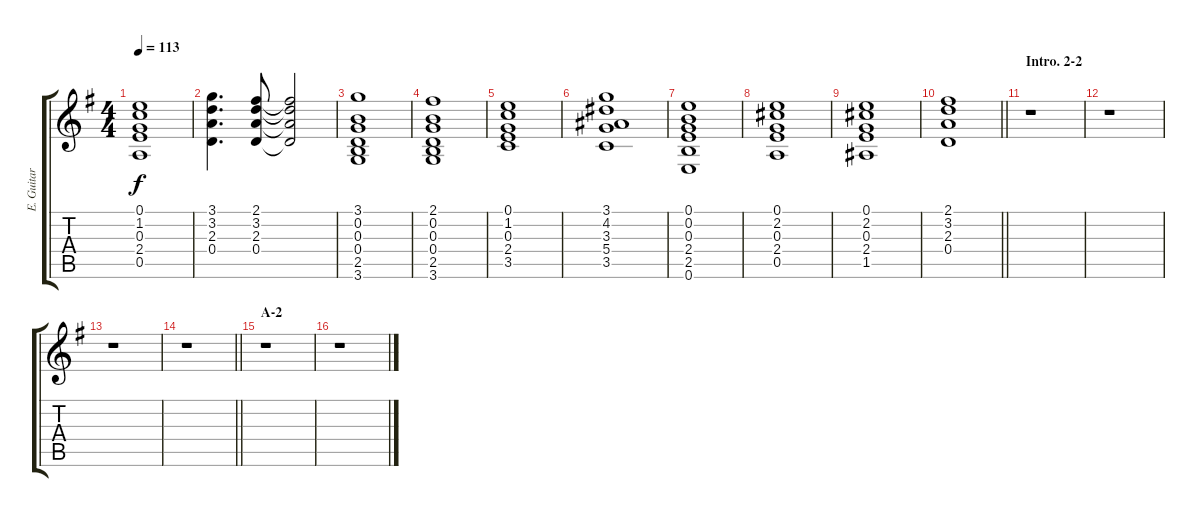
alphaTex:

\track ("E. Guitar I" "E. Guitar ") {instrument electricguitarjazz}
\staff {score tabs}
\tuning (E4 B3 G3 D3 A2 E2) {hide}
\ts (4 4)
\tempo 113
\clef g2
\ks g
(0.1 1.2 0.3 2.4 0.5).1{dy f} |
(3.1 3.2 2.3 0.4).4{d} (2.1 3.2 2.3 0.4).8 (2.1{t} 3.2{t} 2.3{t} 0.4{t}).2 |
(3.1 0.2 0.3 0.4 2.5 3.6).1 |
(2.1 0.2 0.3 0.4 2.5 3.6).1 |
(0.1 1.2 0.3 2.4 3.5).1 |
(3.1 4.2 3.3 5.4 3.5).1 |
(0.1 0.2 0.3 2.4 2.5 0.6).1 |
(0.1 2.2 0.3 2.4 0.5).1 |
(0.1 2.2 0.3 2.4 1.5).1 |
\barLineRight lightlight
(2.1 3.2 2.3 0.4).1 |
\section ("" "Intro. 2-2")
r.1 |
r.1 |
r.1 |
\barLineRight lightlight
r.1 |
\section ("" "A-2")
r.1 |
r.1
